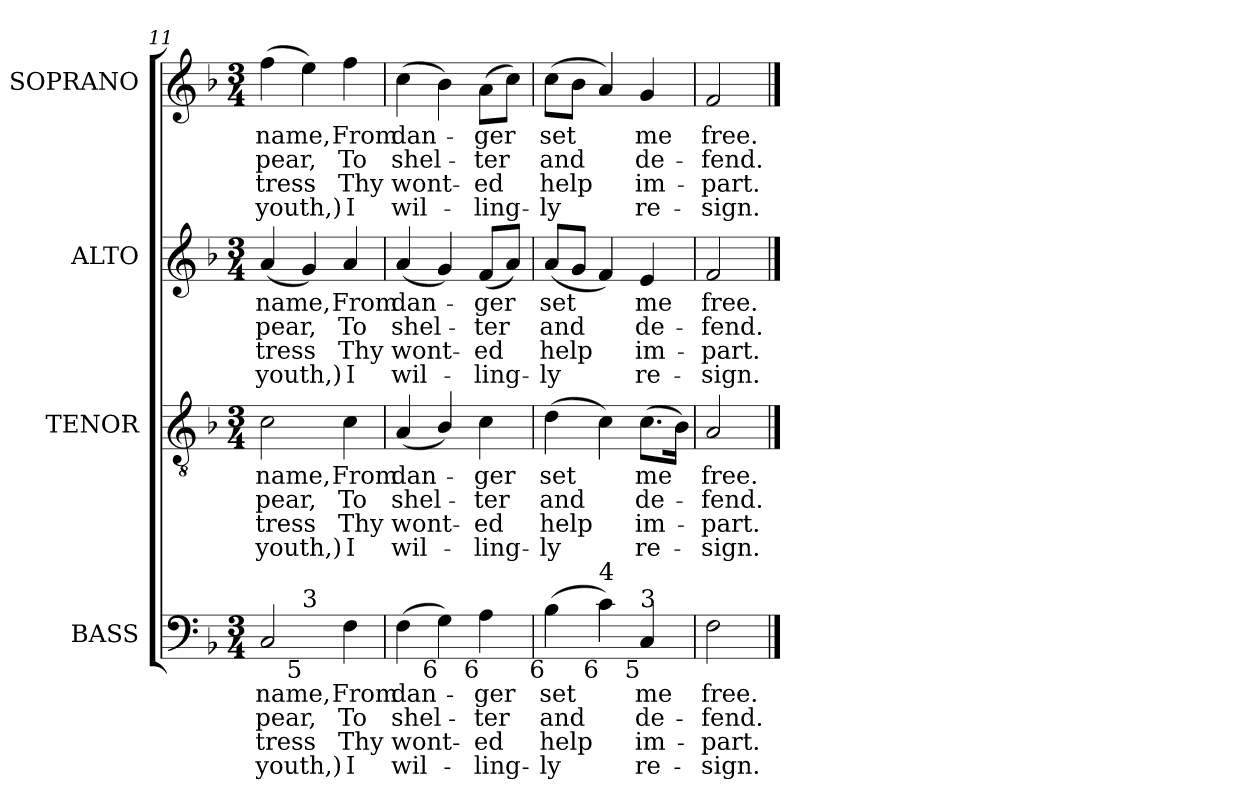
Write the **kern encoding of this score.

**kern	**text	**text	**text	**text	**kern	**text	**text	**text	**text	**kern	**text	**text	**text	**text	**kern	**text	**text	**text	**text
*part4	*part4	*part4	*part4	*part4	*part3	*part3	*part3	*part3	*part3	*part2	*part2	*part2	*part2	*part2	*part1	*part1	*part1	*part1	*part1
*staff4	*staff4	*staff4	*staff4	*staff4	*staff3	*staff3	*staff3	*staff3	*staff3	*staff2	*staff2	*staff2	*staff2	*staff2	*staff1	*staff1	*staff1	*staff1	*staff1
*I"BASS	*	*	*	*	*I"TENOR	*	*	*	*	*I"ALTO	*	*	*	*	*I"SOPRANO	*	*	*	*
*I'B.	*	*	*	*	*I'T.	*	*	*	*	*I'A.	*	*	*	*	*I'S.	*	*	*	*
*clefF4	*	*	*	*	*clefGv2	*	*	*	*	*clefG2	*	*	*	*	*clefG2	*	*	*	*
*	*	*	*	*	*ITrd7c12	*	*	*	*	*	*	*	*	*	*	*	*	*	*
*k[b-]	*	*	*	*	*k[b-]	*	*	*	*	*k[b-]	*	*	*	*	*k[b-]	*	*	*	*
*F:	*	*	*	*	*F:	*	*	*	*	*F:	*	*	*	*	*F:	*	*	*	*
*M3/4	*	*	*	*	*M3/4	*	*	*	*	*M3/4	*	*	*	*	*M3/4	*	*	*	*
=11	=11	=11	=11	=11	=11	=11	=11	=11	=11	=11	=11	=11	=11	=11	=11	=11	=11	=11	=11
!	!LO:LY:b:color=#000000	!LO:LY:b:color=#000000	!LO:LY:b:color=#000000	!LO:LY:b:color=#000000	!	!	!	!	!	!	!	!	!	!	!	!	!	!	!
!	!	!	!	!	!	!LO:LY:b:color=#000000	!LO:LY:b:color=#000000	!LO:LY:b:color=#000000	!LO:LY:b:color=#000000	!	!	!	!	!	!	!	!	!	!
!	!	!	!	!	!	!	!	!	!	!	!LO:LY:b:color=#000000	!LO:LY:b:color=#000000	!LO:LY:b:color=#000000	!LO:LY:b:color=#000000	!	!	!	!	!
!LO:TX:b:rj:t=6	!	!	!	!	!	!	!	!	!	!	!	!	!	!	!	!	!	!	!
!LO:TX:t=4	!	!	!	!	!	!	!	!	!	!	!	!	!	!	!	!	!	!	!
!	!	!	!	!	!	!	!	!	!	!	!	!	!	!	!	!LO:LY:b:color=#000000	!LO:LY:b:color=#000000	!LO:LY:b:color=#000000	!LO:LY:b:color=#000000
*^	*	*	*	*	*	*	*	*	*	*	*	*	*	*	*	*	*	*	*
2Ci/	4ryy	name,	-pear,	tress	youth,)	2Ci\	name,	-pear,	tress	youth,)	(4ai/	name,	-pear,	tress	youth,)	(4ffi\	name,	-pear,	tress	youth,)
!	!LO:TX:b:rj:t=5	!	!	!	!	!	!	!	!	!	!	!	!	!	!	!	!	!	!	!
!	!LO:TX:t=3	!	!	!	!	!	!	!	!	!	!	!	!	!	!	!	!	!	!	!
.	2ryy	.	.	.	.	.	.	.	.	.	4gi/)	.	.	.	.	4eei\)	.	.	.	.
!	!	!LO:LY:b:color=#000000	!LO:LY:b:color=#000000	!LO:LY:b:color=#000000	!LO:LY:b:color=#000000	!	!	!	!	!	!	!	!	!	!	!	!	!	!	!
!	!	!	!	!	!	!	!LO:LY:b:color=#000000	!LO:LY:b:color=#000000	!LO:LY:b:color=#000000	!LO:LY:b:color=#000000	!	!	!	!	!	!	!	!	!	!
!	!	!	!	!	!	!	!	!	!	!	!	!LO:LY:b:color=#000000	!LO:LY:b:color=#000000	!LO:LY:b:color=#000000	!LO:LY:b:color=#000000	!	!	!	!	!
!	!	!	!	!	!	!	!	!	!	!	!	!	!	!	!	!	!LO:LY:b:color=#000000	!LO:LY:b:color=#000000	!LO:LY:b:color=#000000	!LO:LY:b:color=#000000
4Fi\	.	From	To	Thy	I	4Ci\	From	To	Thy	I	4ai/	From	To	Thy	I	4ffi\	From	To	Thy	I
*v	*v	*	*	*	*	*	*	*	*	*	*	*	*	*	*	*	*	*	*	*
=12	=12	=12	=12	=12	=12	=12	=12	=12	=12	=12	=12	=12	=12	=12	=12	=12	=12	=12	=12
*^	*	*	*	*	*	*	*	*	*	*	*	*	*	*	*	*	*	*	*
!	!	!LO:LY:b:color=#000000	!LO:LY:b:color=#000000	!LO:LY:b:color=#000000	!LO:LY:b:color=#000000	!	!	!	!	!	!	!	!	!	!	!	!	!	!	!
*v	*v	*	*	*	*	*	*	*	*	*	*	*	*	*	*	*	*	*	*	*
*^	*	*	*	*	*	*	*	*	*	*	*	*	*	*	*	*	*	*	*
!	!	!	!	!	!	!	!LO:LY:b:color=#000000	!LO:LY:b:color=#000000	!LO:LY:b:color=#000000	!LO:LY:b:color=#000000	!	!	!	!	!	!	!	!	!	!
*v	*v	*	*	*	*	*	*	*	*	*	*	*	*	*	*	*	*	*	*	*
*^	*	*	*	*	*	*	*	*	*	*	*	*	*	*	*	*	*	*	*
!	!	!	!	!	!	!	!	!	!	!	!	!LO:LY:b:color=#000000	!LO:LY:b:color=#000000	!LO:LY:b:color=#000000	!LO:LY:b:color=#000000	!	!	!	!	!
*v	*v	*	*	*	*	*	*	*	*	*	*	*	*	*	*	*	*	*	*	*
*^	*	*	*	*	*	*	*	*	*	*	*	*	*	*	*	*	*	*	*
!	!	!	!	!	!	!	!	!	!	!	!	!	!	!	!	!	!LO:LY:b:color=#000000	!LO:LY:b:color=#000000	!LO:LY:b:color=#000000	!LO:LY:b:color=#000000
*v	*v	*	*	*	*	*	*	*	*	*	*	*	*	*	*	*	*	*	*	*
(4Fi\	dan-	shel-	wont-	-wil-	(4AAi/	dan-	shel-	wont-	-wil-	(4ai/	dan-	shel-	wont-	-wil-	(4cci\	dan-	shel-	wont-	-wil-
!LO:TX:b:rj:t=6	!	!	!	!	!	!	!	!	!	!	!	!	!	!	!	!	!	!	!
4Gi\)	.	.	.	.	4BB-i/)	.	.	.	.	4gi/)	.	.	.	.	4b-i\)	.	.	.	.
!	!LO:LY:b:color=#000000	!LO:LY:b:color=#000000	!LO:LY:b:color=#000000	!LO:LY:b:color=#000000	!	!	!	!	!	!	!	!	!	!	!	!	!	!	!
!	!	!	!	!	!	!LO:LY:b:color=#000000	!LO:LY:b:color=#000000	!LO:LY:b:color=#000000	!LO:LY:b:color=#000000	!	!	!	!	!	!	!	!	!	!
!	!	!	!	!	!	!	!	!	!	!	!LO:LY:b:color=#000000	!LO:LY:b:color=#000000	!LO:LY:b:color=#000000	!LO:LY:b:color=#000000	!	!	!	!	!
!LO:TX:b:rj:t=6	!	!	!	!	!	!	!	!	!	!	!	!	!	!	!	!	!	!	!
!	!	!	!	!	!	!	!	!	!	!	!	!	!	!	!	!LO:LY:b:color=#000000	!LO:LY:b:color=#000000	!LO:LY:b:color=#000000	!LO:LY:b:color=#000000
4Ai\	-ger	-ter	-ed	ling-	4Ci\	-ger	-ter	-ed	ling-	(8fi/L	-ger	-ter	-ed	ling-	(8ai\L	-ger	-ter	-ed	ling-
.	.	.	.	.	.	.	.	.	.	8ai/J)	.	.	.	.	8cci\J)	.	.	.	.
=13	=13	=13	=13	=13	=13	=13	=13	=13	=13	=13	=13	=13	=13	=13	=13	=13	=13	=13	=13
!	!LO:LY:b:color=#000000	!LO:LY:b:color=#000000	!LO:LY:b:color=#000000	!LO:LY:b:color=#000000	!	!	!	!	!	!	!	!	!	!	!	!	!	!	!
!	!	!	!	!	!	!LO:LY:b:color=#000000	!LO:LY:b:color=#000000	!LO:LY:b:color=#000000	!LO:LY:b:color=#000000	!	!	!	!	!	!	!	!	!	!
!	!	!	!	!	!	!	!	!	!	!	!LO:LY:b:color=#000000	!LO:LY:b:color=#000000	!LO:LY:b:color=#000000	!LO:LY:b:color=#000000	!	!	!	!	!
!LO:TX:b:rj:t=6	!	!	!	!	!	!	!	!	!	!	!	!	!	!	!	!	!	!	!
!	!	!	!	!	!	!	!	!	!	!	!	!	!	!	!	!LO:LY:b:color=#000000	!LO:LY:b:color=#000000	!LO:LY:b:color=#000000	!LO:LY:b:color=#000000
(4B-i\	set	and	-help	ly	(4Di\	set	and	-help	ly	(8ai/L	set	and	-help	ly	(8cci\L	set	and	-help	ly
.	.	.	.	.	.	.	.	.	.	8gi/J	.	.	.	.	8b-i\J	.	.	.	.
!LO:TX:b:rj:t=6	!	!	!	!	!	!	!	!	!	!	!	!	!	!	!	!	!	!	!
!LO:TX:t=4	!	!	!	!	!	!	!	!	!	!	!	!	!	!	!	!	!	!	!
4ci\)	.	.	.	.	4Ci\)	.	.	.	.	4fi/)	.	.	.	.	4ai/)	.	.	.	.
!	!LO:LY:b:color=#000000	!LO:LY:b:color=#000000	!LO:LY:b:color=#000000	!LO:LY:b:color=#000000	!	!	!	!	!	!	!	!	!	!	!	!	!	!	!
!	!	!	!	!	!	!LO:LY:b:color=#000000	!LO:LY:b:color=#000000	!LO:LY:b:color=#000000	!LO:LY:b:color=#000000	!	!	!	!	!	!	!	!	!	!
!	!	!	!	!	!	!	!	!	!	!	!LO:LY:b:color=#000000	!LO:LY:b:color=#000000	!LO:LY:b:color=#000000	!LO:LY:b:color=#000000	!	!	!	!	!
!LO:TX:b:rj:t=5	!	!	!	!	!	!	!	!	!	!	!	!	!	!	!	!	!	!	!
!LO:TX:t=3	!	!	!	!	!	!	!	!	!	!	!	!	!	!	!	!	!	!	!
!	!	!	!	!	!	!	!	!	!	!	!	!	!	!	!	!LO:LY:b:color=#000000	!LO:LY:b:color=#000000	!LO:LY:b:color=#000000	!LO:LY:b:color=#000000
4Ci/	me	de-	im-	-re-	(8.Ci\L	me	de-	im-	-re-	4ei/	me	de-	im-	-re-	4gi/	me	de-	im-	-re-
.	.	.	.	.	16BB-i\Jk)	.	.	.	.	.	.	.	.	.	.	.	.	.	.
=14	=14	=14	=14	=14	=14	=14	=14	=14	=14	=14	=14	=14	=14	=14	=14	=14	=14	=14	=14
!	!LO:LY:b:color=#000000	!LO:LY:b:color=#000000	!LO:LY:b:color=#000000	!LO:LY:b:color=#000000	!	!	!	!	!	!	!	!	!	!	!	!	!	!	!
!	!	!	!	!	!	!LO:LY:b:color=#000000	!LO:LY:b:color=#000000	!LO:LY:b:color=#000000	!LO:LY:b:color=#000000	!	!	!	!	!	!	!	!	!	!
!	!	!	!	!	!	!	!	!	!	!	!LO:LY:b:color=#000000	!LO:LY:b:color=#000000	!LO:LY:b:color=#000000	!LO:LY:b:color=#000000	!	!	!	!	!
!	!	!	!	!	!	!	!	!	!	!	!	!	!	!	!	!LO:LY:b:color=#000000	!LO:LY:b:color=#000000	!LO:LY:b:color=#000000	!LO:LY:b:color=#000000
2Fi\	free.	-fend.	-part.	sign.	2AAi/	free.	-fend.	-part.	sign.	2fi/	free.	-fend.	-part.	sign.	2fi/	free.	-fend.	-part.	sign.
==	==	==	==	==	==	==	==	==	==	==	==	==	==	==	==	==	==	==	==
*-	*-	*-	*-	*-	*-	*-	*-	*-	*-	*-	*-	*-	*-	*-	*-	*-	*-	*-	*-
